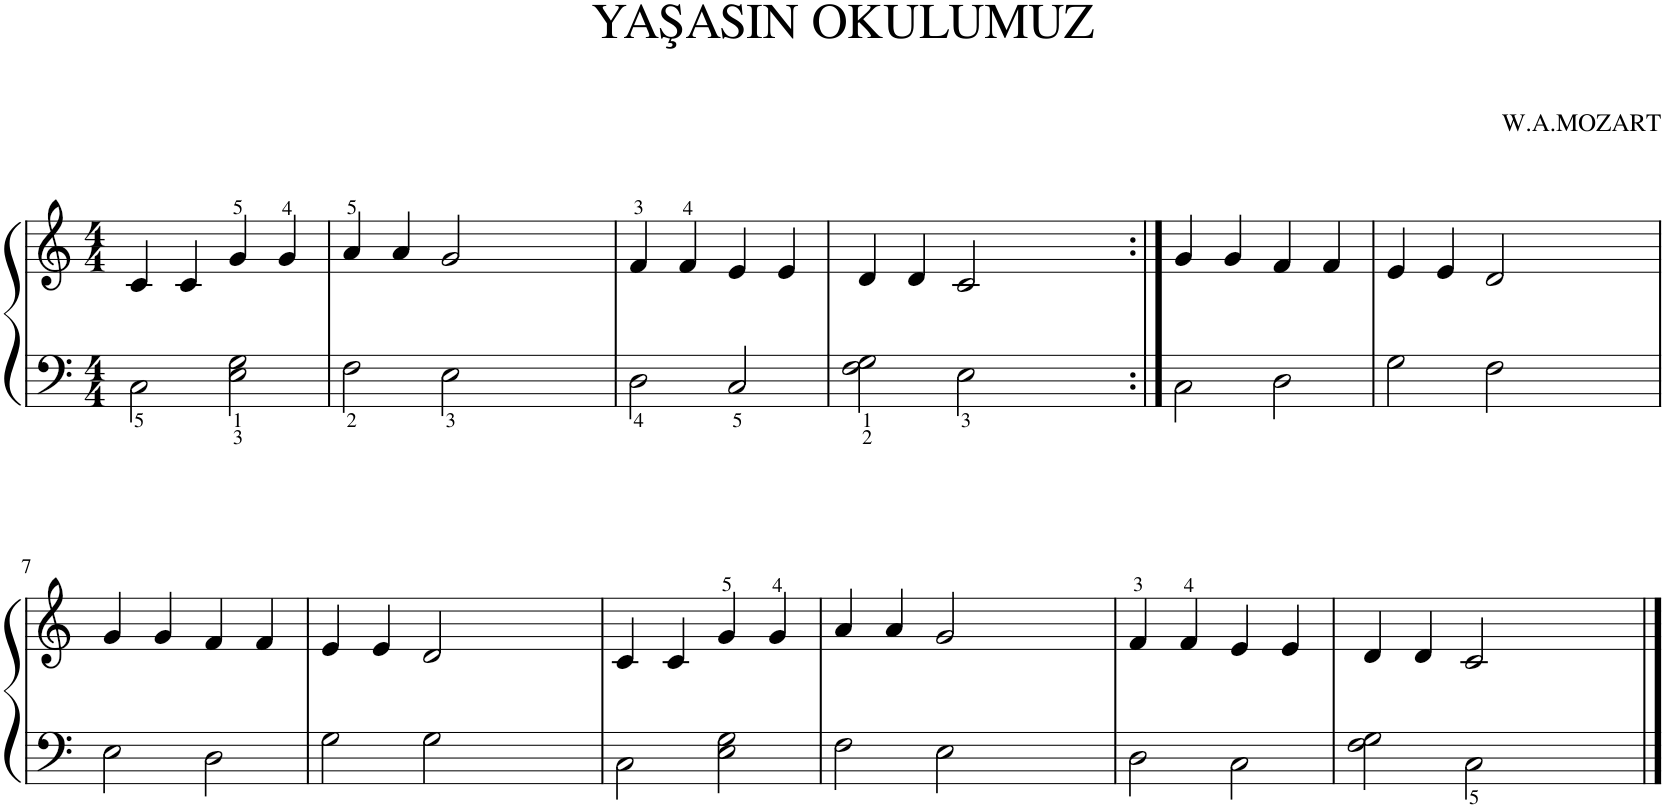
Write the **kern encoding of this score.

**kern	**kern
*part1	*part1
*staff2	*staff1
*I"Piano	*
*I'Pno.	*
*clefF4	*clefG2
*k[]	*k[]
*M4/4	*M4/4
=1	=1
2C\	4c/
.	4c/
2E\ 2G\	4g/
.	4g/
=2	=2
2F\	4a/
.	4a/
2E\	2g/
=3	=3
2D\	4f/
.	4f/
2C/	4e/
.	4e/
=4	=4
2F\ 2G\	4d/
.	4d/
2E\	2c/
=5:|!	=5:|!
2C\	4g/
.	4g/
2D\	4f/
.	4f/
=6	=6
2G\	4e/
.	4e/
2F\	2d/
!!LO:LB:g=z
=7	=7
2E\	4g/
.	4g/
2D\	4f/
.	4f/
=8	=8
2G\	4e/
.	4e/
2G\	2d/
=9	=9
2C\	4c/
.	4c/
2E\ 2G\	4g/
.	4g/
=10	=10
2F\	4a/
.	4a/
2E\	2g/
=11	=11
2D\	4f/
.	4f/
2C\	4e/
.	4e/
=12	=12
2F\ 2G\	4d/
.	4d/
2C\	2c/
==	==
*-	*-
